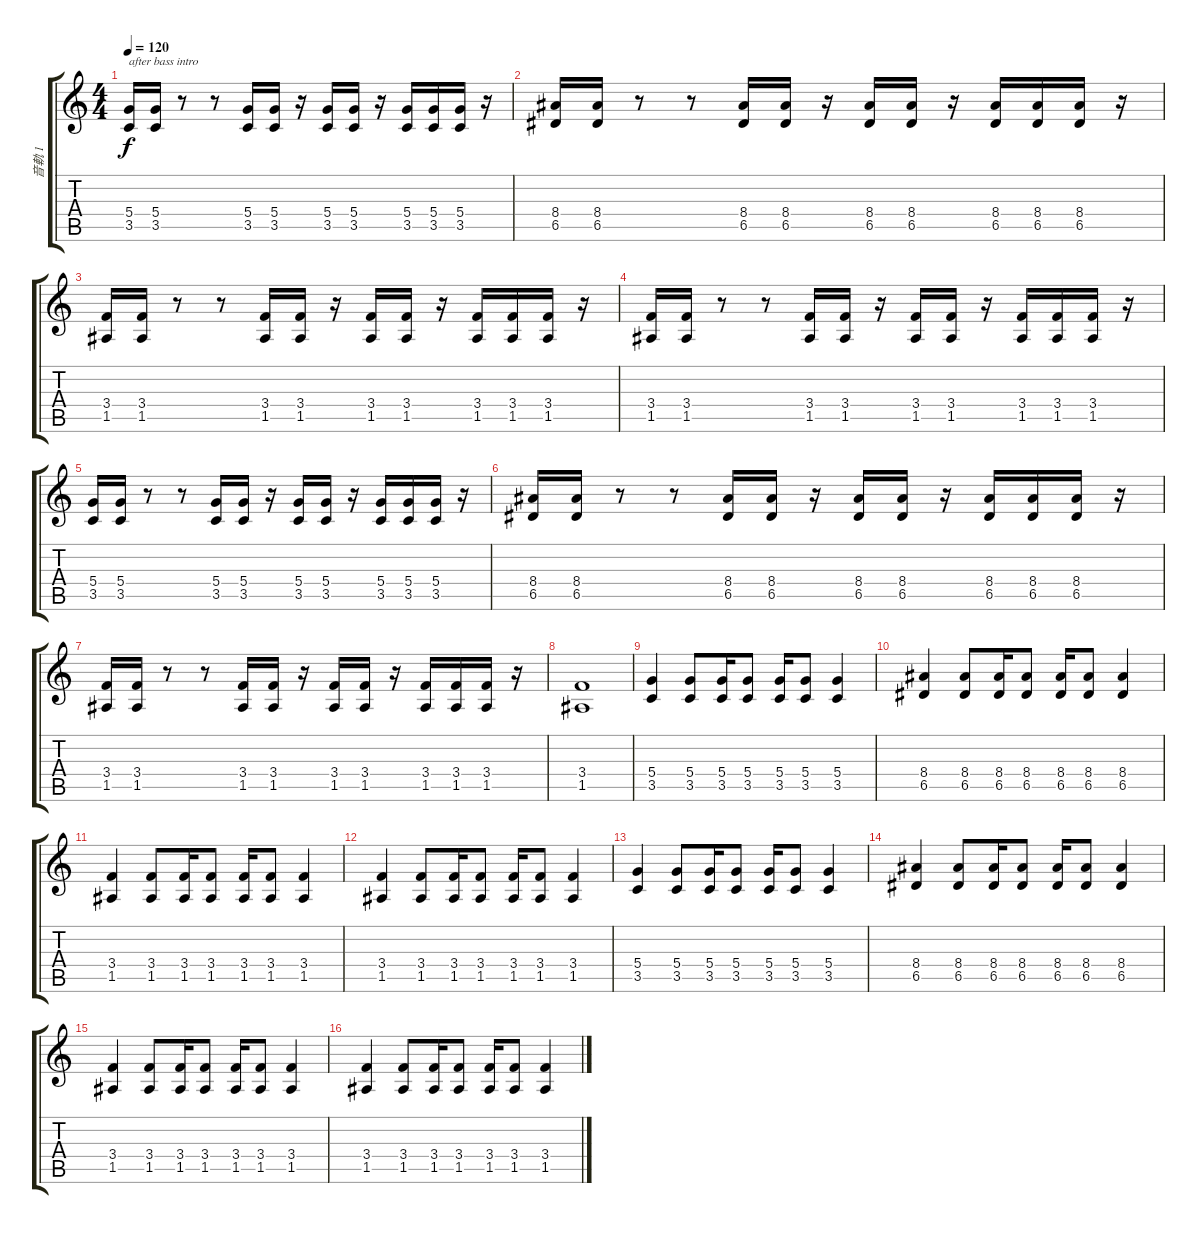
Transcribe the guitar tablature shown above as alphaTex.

\track ("音軌 1" "音軌 1") {instrument overdrivenguitar}
\staff {score tabs}
\tuning (E4 B3 G3 D3 A2 E2) {hide}
\ts (4 4)
\tempo 120
\clef g2
\ks c
(5.4 3.5).16{txt "after bass intro" dy f instrument overdrivenguitar} (5.4 3.5).16 r.8 r.8 (5.4 3.5).16 (5.4 3.5).16 r.16 (5.4 3.5).16 (5.4 3.5).16 r.16 (5.4 3.5).16 (5.4 3.5).16 (5.4 3.5).16 r.16 |
(8.4 6.5).16 (8.4 6.5).16 r.8 r.8 (8.4 6.5).16 (8.4 6.5).16 r.16 (8.4 6.5).16 (8.4 6.5).16 r.16 (8.4 6.5).16 (8.4 6.5).16 (8.4 6.5).16 r.16 |
(3.4 1.5).16 (3.4 1.5).16 r.8 r.8 (3.4 1.5).16 (3.4 1.5).16 r.16 (3.4 1.5).16 (3.4 1.5).16 r.16 (3.4 1.5).16 (3.4 1.5).16 (3.4 1.5).16 r.16 |
(3.4 1.5).16 (3.4 1.5).16 r.8 r.8 (3.4 1.5).16 (3.4 1.5).16 r.16 (3.4 1.5).16 (3.4 1.5).16 r.16 (3.4 1.5).16 (3.4 1.5).16 (3.4 1.5).16 r.16 |
(5.4 3.5).16 (5.4 3.5).16 r.8 r.8 (5.4 3.5).16 (5.4 3.5).16 r.16 (5.4 3.5).16 (5.4 3.5).16 r.16 (5.4 3.5).16 (5.4 3.5).16 (5.4 3.5).16 r.16 |
(8.4 6.5).16 (8.4 6.5).16 r.8 r.8 (8.4 6.5).16 (8.4 6.5).16 r.16 (8.4 6.5).16 (8.4 6.5).16 r.16 (8.4 6.5).16 (8.4 6.5).16 (8.4 6.5).16 r.16 |
(3.4 1.5).16 (3.4 1.5).16 r.8 r.8 (3.4 1.5).16 (3.4 1.5).16 r.16 (3.4 1.5).16 (3.4 1.5).16 r.16 (3.4 1.5).16 (3.4 1.5).16 (3.4 1.5).16 r.16 |
(3.4 1.5).1 |
(5.4 3.5).4 (5.4 3.5).8 (5.4 3.5).16 (5.4 3.5).8 (5.4 3.5).16 (5.4 3.5).8 (5.4 3.5).4 |
(8.4 6.5).4 (8.4 6.5).8 (8.4 6.5).16 (8.4 6.5).8 (8.4 6.5).16 (8.4 6.5).8 (8.4 6.5).4 |
(3.4 1.5).4 (3.4 1.5).8 (3.4 1.5).16 (3.4 1.5).8 (3.4 1.5).16 (3.4 1.5).8 (3.4 1.5).4 |
(3.4 1.5).4 (3.4 1.5).8 (3.4 1.5).16 (3.4 1.5).8 (3.4 1.5).16 (3.4 1.5).8 (3.4 1.5).4 |
(5.4 3.5).4 (5.4 3.5).8 (5.4 3.5).16 (5.4 3.5).8 (5.4 3.5).16 (5.4 3.5).8 (5.4 3.5).4 |
(8.4 6.5).4 (8.4 6.5).8 (8.4 6.5).16 (8.4 6.5).8 (8.4 6.5).16 (8.4 6.5).8 (8.4 6.5).4 |
(3.4 1.5).4 (3.4 1.5).8 (3.4 1.5).16 (3.4 1.5).8 (3.4 1.5).16 (3.4 1.5).8 (3.4 1.5).4 |
(3.4 1.5).4 (3.4 1.5).8 (3.4 1.5).16 (3.4 1.5).8 (3.4 1.5).16 (3.4 1.5).8 (3.4 1.5).4
